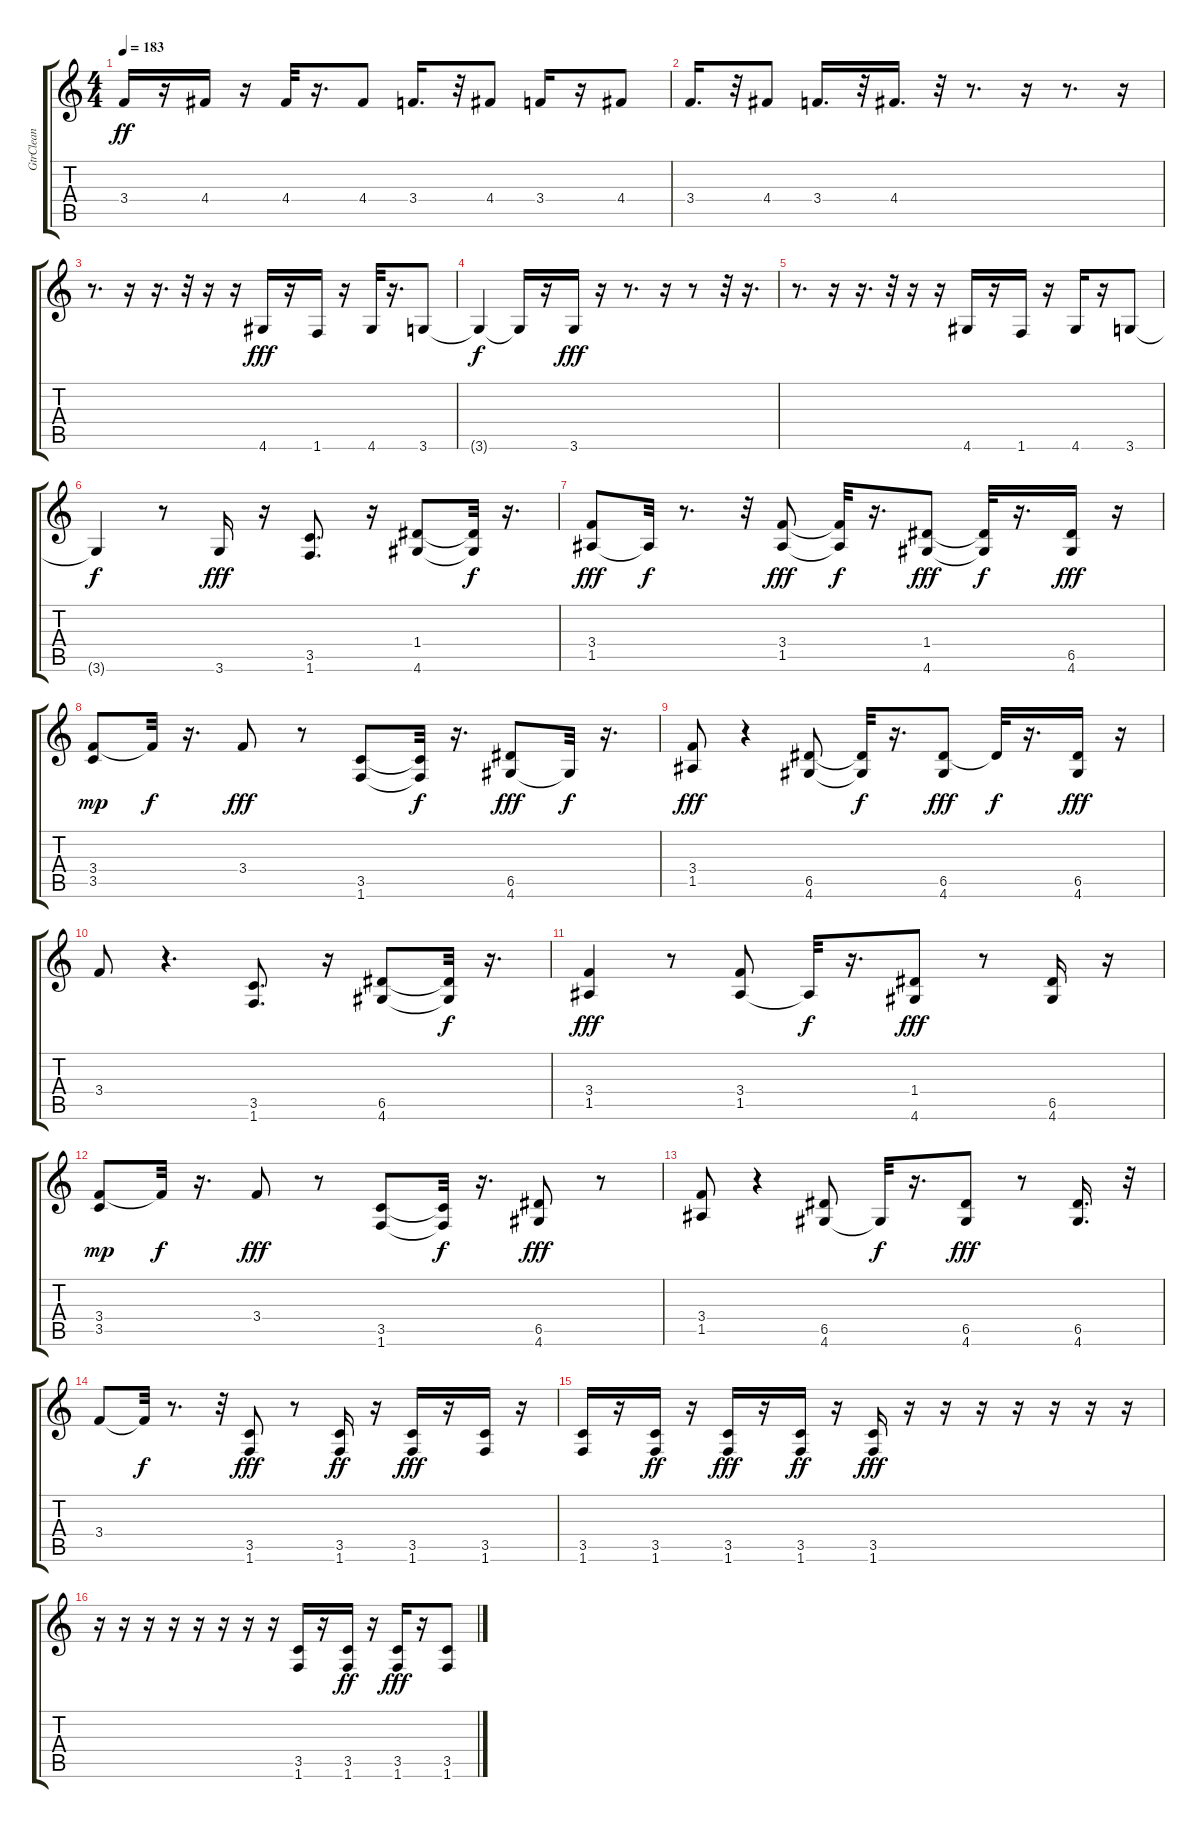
\track ("GtrClean" "GtrClean") {instrument electricguitarclean}
\staff {score tabs}
\tuning (E4 B3 G3 D3 A2 E2) {hide}
\ts (4 4)
\tempo 183
\clef g2
\ks c
3.4.16{dy ff} r.16 4.4.16 r.16 4.4.32 r.16{d} 4.4.8 3.4.16{d} r.32 4.4.8 3.4.16 r.16 4.4.8 |
3.4.16{d} r.32 4.4.8 3.4.16{d} r.32 4.4.16{d} r.32 r.8{d} r.16 r.8{d} r.16 |
r.8{d} r.16 r.16{d} r.32 r.16 r.16 4.6.16{dy fff} r.16 1.6.16 r.16 4.6.32 r.16{d} 3.6.8 |
3.6{t}.4{dy f} 3.6{t}.16 r.16 3.6.16{dy fff} r.16 r.8{d} r.16 r.8 r.32 r.16{d} |
r.8{d} r.16 r.16{d} r.32 r.16 r.16 4.6.16 r.16 1.6.16 r.16 4.6.16 r.16 3.6.8 |
3.6{t}.4{dy f} r.8 3.6.16{dy fff} r.16 (3.5 1.6).8{d} r.16 (1.4 4.6).8 (1.4{t} 4.6{t}).32{dy f} r.16{d} |
(3.4 1.5).8{dy fff} 1.5{t}.32{dy f} r.8{d} r.32 (3.4 1.5).8{dy fff} (3.4{t} 1.5{t}).32{dy f} r.16{d} (1.4 4.6).8{dy fff} (1.4{t} 4.6{t}).32{dy f} r.16{d} (6.5 4.6).16{dy fff} r.16 |
(3.4 3.5).8{dy mp} 3.4{t}.32{dy f} r.16{d} 3.4.8{dy fff} r.8 (3.5 1.6).8 (3.5{t} 1.6{t}).32{dy f} r.16{d} (6.5 4.6).8{dy fff} 4.6{t}.32{dy f} r.16{d} |
(3.4 1.5).8{dy fff} r.4 (6.5 4.6).8 (6.5{t} 4.6{t}).32{dy f} r.16{d} (6.5 4.6).8{dy fff} 6.5{t}.32{dy f} r.16{d} (6.5 4.6).16{dy fff} r.16 |
3.4.8 r.4{d} (3.5 1.6).8{d} r.16 (6.5 4.6).8 (6.5{t} 4.6{t}).32{dy f} r.16{d} |
(3.4 1.5).4{dy fff} r.8 (3.4 1.5).8 1.5{t}.32{dy f} r.16{d} (1.4 4.6).8{dy fff} r.8 (6.5 4.6).16 r.16 |
(3.4 3.5).8{dy mp} 3.4{t}.32{dy f} r.16{d} 3.4.8{dy fff} r.8 (3.5 1.6).8 (3.5{t} 1.6{t}).32{dy f} r.16{d} (6.5 4.6).8{dy fff} r.8 |
(3.4 1.5).8 r.4 (6.5 4.6).8 4.6{t}.32{dy f} r.16{d} (6.5 4.6).8{dy fff} r.8 (6.5 4.6).16{d} r.32 |
3.4.8 3.4{t}.32{dy f} r.8{d} r.32 (3.5 1.6).8{dy fff} r.8 (3.5 1.6).16{dy ff} r.16 (3.5 1.6).16{dy fff} r.16 (3.5 1.6).16 r.16 |
(3.5 1.6).16 r.16 (3.5 1.6).16{dy ff} r.16 (3.5 1.6).16{dy fff} r.16 (3.5 1.6).16{dy ff} r.16 (3.5 1.6).16{dy fff} r.16 r.16 r.16 r.16 r.16 r.16 r.16 |
r.16 r.16 r.16 r.16 r.16 r.16 r.16 r.16 (3.5 1.6).16 r.16 (3.5 1.6).16{dy ff} r.16 (3.5 1.6).16{dy fff} r.16 (3.5 1.6).8
